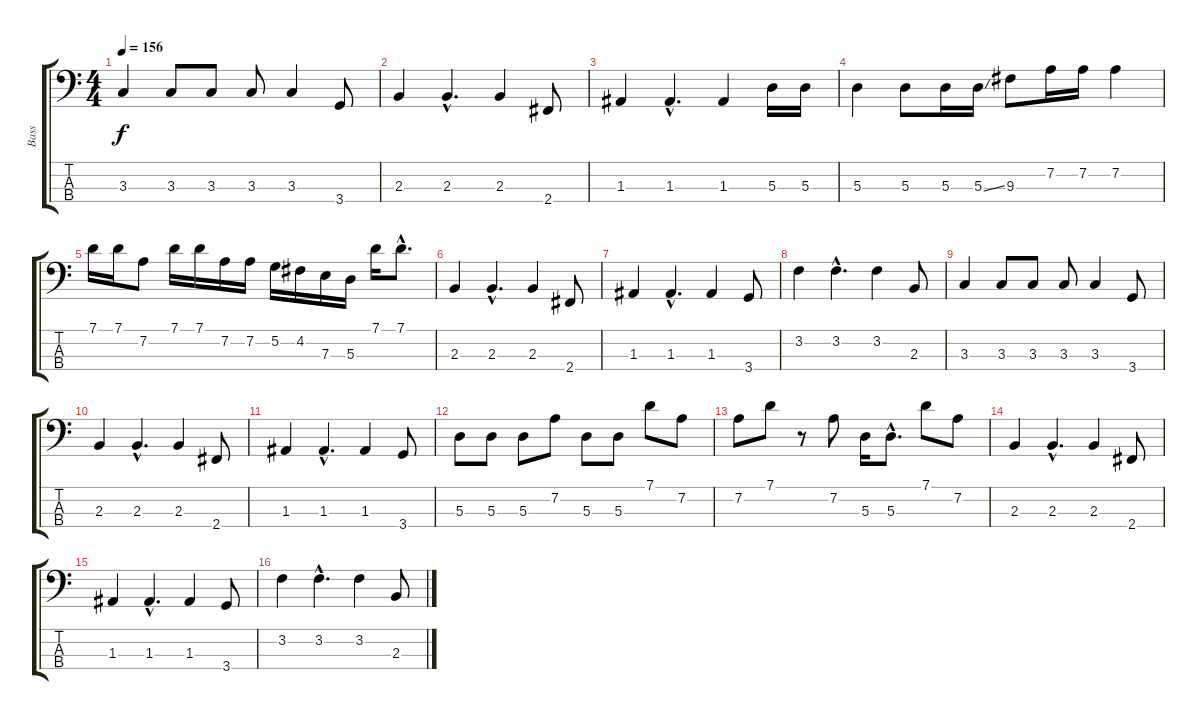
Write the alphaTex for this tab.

\track ("Bass" "Bass") {instrument electricbassfinger}
\staff {score tabs}
\tuning (G2 D2 A1 E1) {hide}
\ts (4 4)
\tempo 156
\clef f4
\ks c
3.3.4{dy f} 3.3.8 3.3.8 3.3.8 3.3.4 3.4.8 |
2.3.4 2.3{hac}.4{d} 2.3.4 2.4.8 |
1.3.4 1.3{hac}.4{d} 1.3.4 5.3.16 5.3.16 |
5.3.4 5.3.8 5.3.16 5.3{ss}.16 9.3.8 7.2.16 7.2.16 7.2.4 |
7.1.16 7.1.16 7.2.8 7.1.16 7.1.16 7.2.16 7.2.16 5.2.16 4.2.16 7.3.16 5.3.16 7.1.16 7.1{hac}.8{d} |
2.3.4 2.3{hac}.4{d} 2.3.4 2.4.8 |
1.3.4 1.3{hac}.4{d} 1.3.4 3.4.8 |
3.2.4 3.2{hac}.4{d} 3.2.4 2.3.8 |
3.3.4 3.3.8 3.3.8 3.3.8 3.3.4 3.4.8 |
2.3.4 2.3{hac}.4{d} 2.3.4 2.4.8 |
1.3.4 1.3{hac}.4{d} 1.3.4 3.4.8 |
5.3.8 5.3.8 5.3.8 7.2.8 5.3.8 5.3.8 7.1.8 7.2.8 |
7.2.8 7.1.8 r.8 7.2.8 5.3.16 5.3{hac}.8{d} 7.1.8 7.2.8 |
2.3.4 2.3{hac}.4{d} 2.3.4 2.4.8 |
1.3.4 1.3{hac}.4{d} 1.3.4 3.4.8 |
3.2.4 3.2{hac}.4{d} 3.2.4 2.3.8
